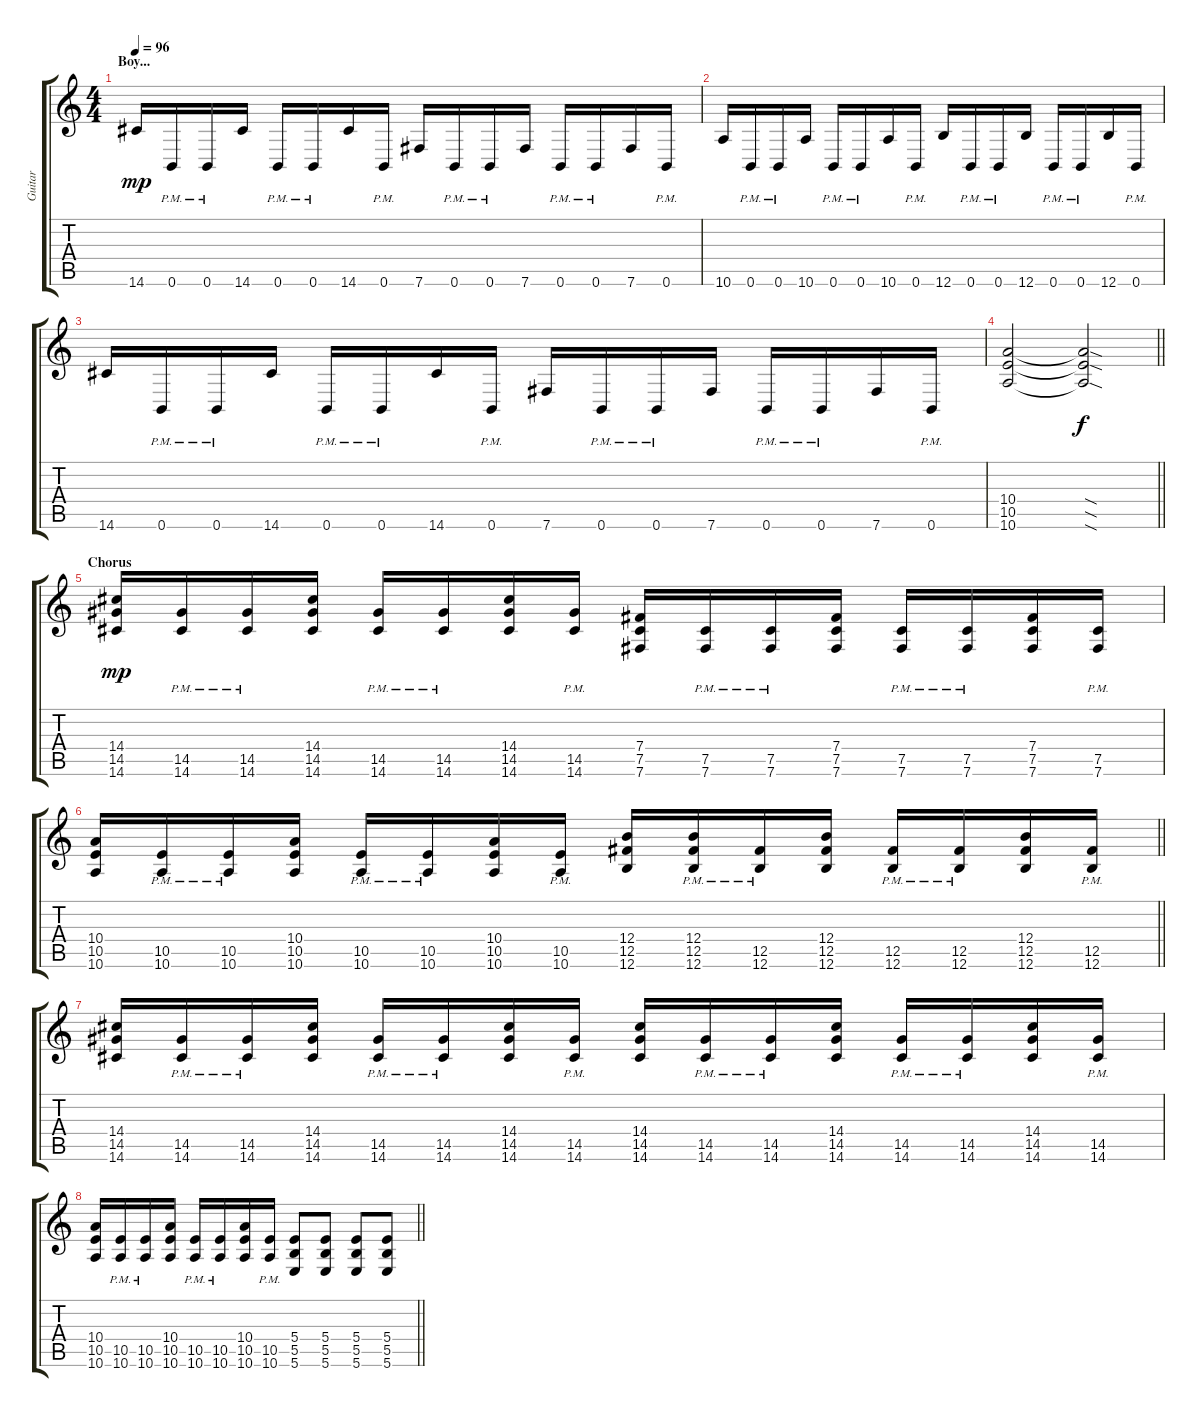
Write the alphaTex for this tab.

\track ("Guitar" "Guitar") {instrument distortionguitar}
\staff {score tabs}
\tuning (Db4 Ab3 E3 B2 Gb2 B1) {hide}
\ts (4 4)
\section ("" "Boy...")
\tempo 96
\clef g2
\ks c
14.6.16{dy mp} 0.6{pm}.16 0.6{pm}.16 14.6.16 0.6{pm}.16 0.6{pm}.16 14.6.16 0.6{pm}.16 7.6.16 0.6{pm}.16 0.6{pm}.16 7.6.16 0.6{pm}.16 0.6{pm}.16 7.6.16 0.6{pm}.16 |
10.6.16 0.6{pm}.16 0.6{pm}.16 10.6.16 0.6{pm}.16 0.6{pm}.16 10.6.16 0.6{pm}.16 12.6.16 0.6{pm}.16 0.6{pm}.16 12.6.16 0.6{pm}.16 0.6{pm}.16 12.6.16 0.6{pm}.16 |
14.6.16 0.6{pm}.16 0.6{pm}.16 14.6.16 0.6{pm}.16 0.6{pm}.16 14.6.16 0.6{pm}.16 7.6.16 0.6{pm}.16 0.6{pm}.16 7.6.16 0.6{pm}.16 0.6{pm}.16 7.6.16 0.6{pm}.16 |
\barLineRight lightlight
(10.4 10.5 10.6).2 (10.4{sod t} 10.5{sod t} 10.6{sod t}).2{dy f} |
\section ("" "Chorus")
(14.4 14.5 14.6).16{dy mp} (14.5{pm} 14.6{pm}).16 (14.5{pm} 14.6{pm}).16 (14.4 14.5 14.6).16 (14.5{pm} 14.6{pm}).16 (14.5{pm} 14.6{pm}).16 (14.4 14.5 14.6).16 (14.5{pm} 14.6{pm}).16 (7.4 7.5 7.6).16 (7.5{pm} 7.6{pm}).16 (7.5{pm} 7.6{pm}).16 (7.4 7.5 7.6).16 (7.5{pm} 7.6{pm}).16 (7.5{pm} 7.6{pm}).16 (7.4 7.5 7.6).16 (7.5{pm} 7.6{pm}).16 |
\barLineRight lightlight
(10.4 10.5 10.6).16 (10.5{pm} 10.6{pm}).16 (10.5{pm} 10.6{pm}).16 (10.4 10.5 10.6).16 (10.5{pm} 10.6{pm}).16 (10.5{pm} 10.6{pm}).16 (10.4 10.5 10.6).16 (10.5{pm} 10.6{pm}).16 (12.4 12.5 12.6).16 (12.4 12.5{pm} 12.6{pm}).16 (12.5{pm} 12.6{pm}).16 (12.4 12.5 12.6).16 (12.5{pm} 12.6{pm}).16 (12.5{pm} 12.6).16 (12.4 12.5 12.6).16 (12.5{pm} 12.6{pm}).16 |
(14.4 14.5 14.6).16 (14.5{pm} 14.6{pm}).16 (14.5{pm} 14.6{pm}).16 (14.4 14.5 14.6).16 (14.5{pm} 14.6{pm}).16 (14.5{pm} 14.6{pm}).16 (14.4 14.5 14.6).16 (14.5{pm} 14.6{pm}).16 (14.4 14.5 14.6).16 (14.5{pm} 14.6{pm}).16 (14.5{pm} 14.6{pm}).16 (14.4 14.5 14.6).16 (14.5{pm} 14.6{pm}).16 (14.5{pm} 14.6{pm}).16 (14.4 14.5 14.6).16 (14.5{pm} 14.6{pm}).16 |
\barLineRight lightlight
(10.4 10.5 10.6).16 (10.5{pm} 10.6{pm}).16 (10.5{pm} 10.6{pm}).16 (10.4 10.5 10.6).16 (10.5{pm} 10.6{pm}).16 (10.5{pm} 10.6{pm}).16 (10.4 10.5 10.6).16 (10.5{pm} 10.6{pm}).16 (5.4 5.5 5.6).8 (5.4 5.5 5.6).8 (5.4 5.5 5.6).8 (5.4 5.5 5.6).8
